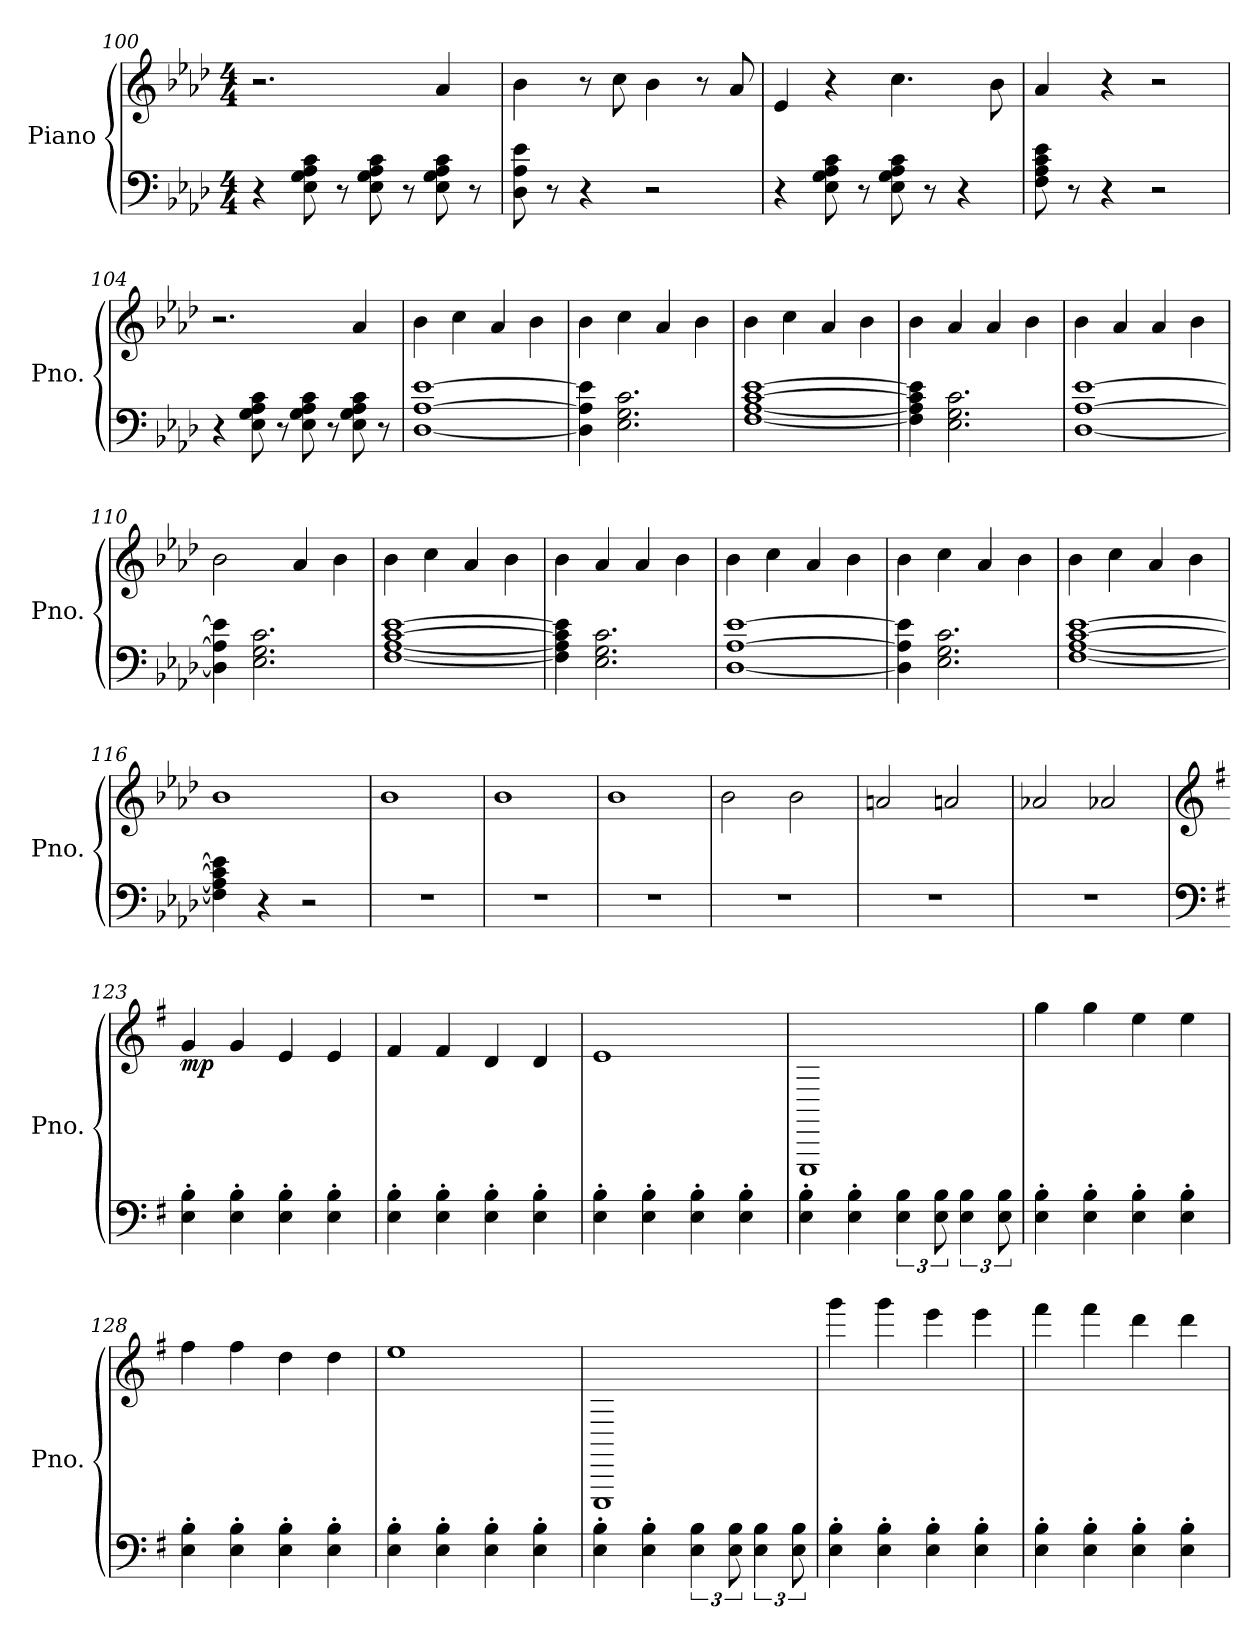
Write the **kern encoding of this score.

**kern	**kern	**dynam
*part1	*part1	*part1
*staff2	*staff1	*staff1/2
*I"Piano	*	*
*I'Pno.	*	*
*clefF4	*clefG2	*
*k[b-e-a-d-]	*k[b-e-a-d-]	*
*M4/4	*M4/4	*
=100	=100	=100
4r	2.r	.
8E-\ 8G\ 8A-\ 8c\	.	.
8r	.	.
8E-\ 8G\ 8A-\ 8c\	.	.
8r	.	.
8E-\ 8G\ 8A-\ 8c\	4a-/	.
8r	.	.
=101	=101	=101
8D-\ 8A-\ 8e-\	4b-\	.
8r	.	.
4r	8r	.
.	8cc\	.
2r	4b-\	.
.	8r	.
.	8a-/	.
=102	=102	=102
4r	4e-/	.
8E-\ 8G\ 8A-\ 8c\	4r	.
8r	.	.
8E-\ 8G\ 8A-\ 8c\	4.cc\	.
8r	.	.
4r	.	.
.	8b-\	.
!!LO:LB:g=z
=103	=103	=103
8F\ 8A-\ 8c\ 8e-\	4a-/	.
8r	.	.
4r	4r	.
2r	2r	.
=104	=104	=104
4r	2.r	.
8E-\ 8G\ 8A-\ 8c\	.	.
8r	.	.
8E-\ 8G\ 8A-\ 8c\	.	.
8r	.	.
8E-\ 8G\ 8A-\ 8c\	4a-/	.
8r	.	.
=105	=105	=105
[1D- [1A- [1e-	4b-\	.
.	4cc\	.
.	4a-/	.
.	4b-\	.
=106	=106	=106
4D-\] 4A-\] 4e-\]	4b-\	.
2.E-\ 2.G\ 2.c\	4cc\	.
.	4a-/	.
.	4b-\	.
=107	=107	=107
[1F [1A- [1c [1e-	4b-\	.
.	4cc\	.
.	4a-/	.
.	4b-\	.
=108	=108	=108
4F\] 4A-\] 4c\] 4e-\]	4b-\	.
2.E-\ 2.G\ 2.c\	4a-/	.
.	4a-/	.
.	4b-\	.
=109	=109	=109
[1D- [1A- [1e-	4b-\	.
.	4a-/	.
.	4a-/	.
.	4b-\	.
=110	=110	=110
4D-\] 4A-\] 4e-\]	2b-\	.
2.E-\ 2.G\ 2.c\	.	.
.	4a-/	.
.	4b-\	.
!!LO:LB:g=z
=111	=111	=111
[1F [1A- [1c [1e-	4b-\	.
.	4cc\	.
.	4a-/	.
.	4b-\	.
=112	=112	=112
4F\] 4A-\] 4c\] 4e-\]	4b-\	.
2.E-\ 2.G\ 2.c\	4a-/	.
.	4a-/	.
.	4b-\	.
=113	=113	=113
[1D- [1A- [1e-	4b-\	.
.	4cc\	.
.	4a-/	.
.	4b-\	.
=114	=114	=114
4D-\] 4A-\] 4e-\]	4b-\	.
2.E-\ 2.G\ 2.c\	4cc\	.
.	4a-/	.
.	4b-\	.
=115	=115	=115
[1F [1A- [1c [1e-	4b-\	.
.	4cc\	.
.	4a-/	.
.	4b-\	.
=116	=116	=116
4F\] 4A-\] 4c\] 4e-\]	1b-	.
4r	.	.
2r	.	.
=117	=117	=117
1r	1b-	.
=118	=118	=118
1r	1b-	.
=119	=119	=119
1r	1b-	.
=120	=120	=120
1r	2b-\	.
.	2b-\	.
!!LO:LB:g=z
=121	=121	=121
1r	2an/	.
.	2an/	.
=122	=122	=122
1r	2a-X/	.
.	2a-X/	.
=123	=123	=123
*clefF4	*clefG2	*
*k[f#]	*k[f#]	*
!	!	!LO:DY:b
4E\' 4B\'	4g/	mp
4E\' 4B\'	4g/	.
4E\' 4B\'	4e/	.
4E\' 4B\'	4e/	.
=124	=124	=124
4E\' 4B\'	4f#/	.
4E\' 4B\'	4f#/	.
4E\' 4B\'	4d/	.
4E\' 4B\'	4d/	.
=125	=125	=125
4E\' 4B\'	1e	.
4E\' 4B\'	.	.
4E\' 4B\'	.	.
4E\' 4B\'	.	.
=126	=126	=126
4E\' 4B\'	1EEE	.
4E\' 4B\'	.	.
6E\ 6B\	.	.
12E\ 12B\	.	.
6E\ 6B\	.	.
12E\ 12B\	.	.
=127	=127	=127
4E\' 4B\'	4gg\	.
4E\' 4B\'	4gg\	.
4E\' 4B\'	4ee\	.
4E\' 4B\'	4ee\	.
=128	=128	=128
4E\' 4B\'	4ff#\	.
4E\' 4B\'	4ff#\	.
4E\' 4B\'	4dd\	.
4E\' 4B\'	4dd\	.
!!LO:PB:g=z
=129	=129	=129
4E\' 4B\'	1ee	.
4E\' 4B\'	.	.
4E\' 4B\'	.	.
4E\' 4B\'	.	.
=130	=130	=130
4E\' 4B\'	1EEE	.
4E\' 4B\'	.	.
6E\ 6B\	.	.
12E\ 12B\	.	.
6E\ 6B\	.	.
12E\ 12B\	.	.
=131	=131	=131
4E\' 4B\'	4ggg\	.
4E\' 4B\'	4ggg\	.
4E\' 4B\'	4eee\	.
4E\' 4B\'	4eee\	.
=132	=132	=132
4E\' 4B\'	4fff#\	.
4E\' 4B\'	4fff#\	.
4E\' 4B\'	4ddd\	.
4E\' 4B\'	4ddd\	.
=	=	=
*-	*-	*-
